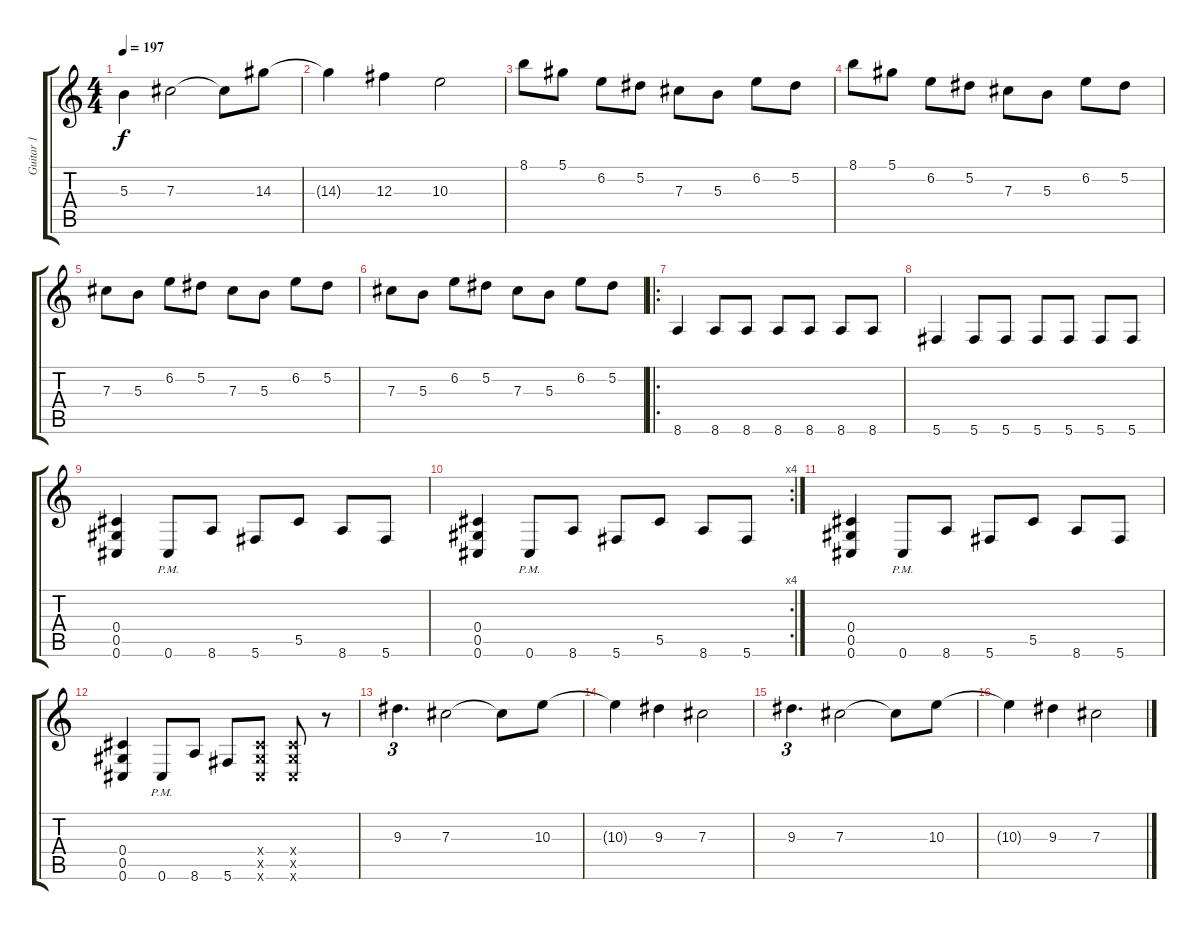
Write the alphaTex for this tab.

\track ("Guitar 1" "Guitar 1") {instrument distortionguitar}
\staff {score tabs}
\tuning (Eb4 Bb3 Gb3 Db3 Ab2 Db2) {hide}
\ts (4 4)
\tempo 197
\clef g2
\ks c
5.3{t}.4{dy f} 7.3.2 7.3{t}.8 14.3.8 |
14.3{t}.4 12.3.4 10.3.2 |
8.1.8 5.1.8 6.2.8 5.2.8 7.3.8 5.3.8 6.2.8 5.2.8 |
8.1.8 5.1.8 6.2.8 5.2.8 7.3.8 5.3.8 6.2.8 5.2.8 |
7.3.8 5.3.8 6.2.8 5.2.8 7.3.8 5.3.8 6.2.8 5.2.8 |
7.3.8 5.3.8 6.2.8 5.2.8 7.3.8 5.3.8 6.2.8 5.2.8 |
\ro
8.6.4 8.6.8 8.6.8 8.6.8 8.6.8 8.6.8 8.6.8 |
5.6.4 5.6.8 5.6.8 5.6.8 5.6.8 5.6.8 5.6.8 |
(0.4 0.5 0.6).4 0.6{pm}.8 8.6.8 5.6.8 5.5.8 8.6.8 5.6.8 |
\rc 4
(0.4 0.5 0.6).4 0.6{pm}.8 8.6.8 5.6.8 5.5.8 8.6.8 5.6.8 |
(0.4 0.5 0.6).4 0.6{pm}.8 8.6.8 5.6.8 5.5.8 8.6.8 5.6.8 |
(0.4 0.5 0.6).4 0.6{pm}.8 8.6.8 5.6.8 (0.4{x} 0.5{x} 0.6{x}).8 (0.4{x} 0.5{x} 0.6{x}).8 r.8 |
9.3.4{d tu (3 2)} 7.3.2 7.3{t}.8 10.3.8 |
10.3{t}.4 9.3.4 7.3.2 |
9.3.4{d tu (3 2)} 7.3.2 7.3{t}.8 10.3.8 |
10.3{t}.4 9.3.4 7.3.2
